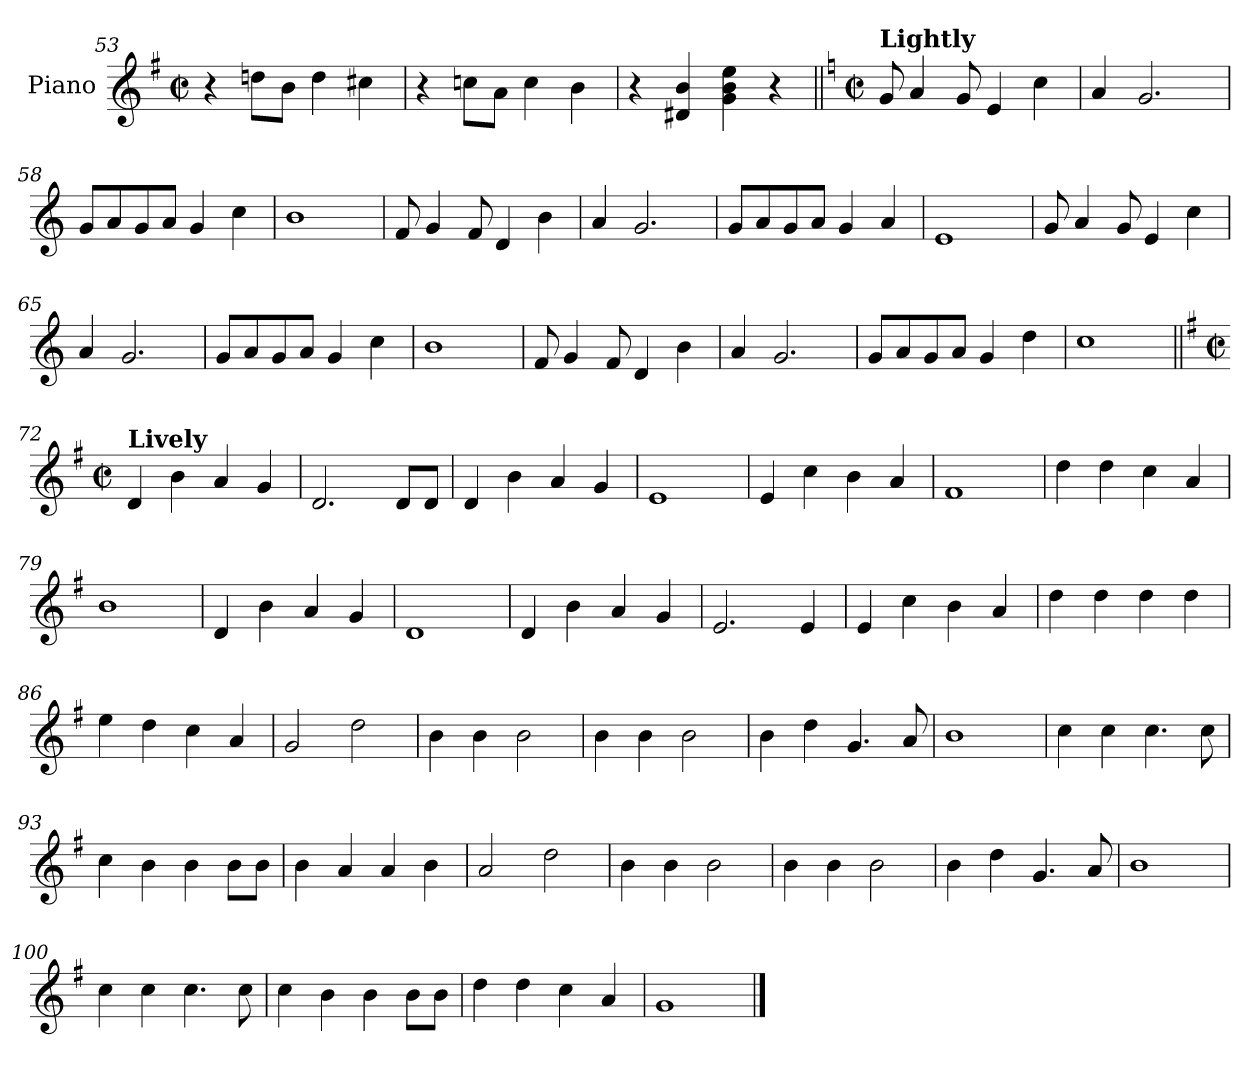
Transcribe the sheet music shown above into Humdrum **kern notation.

**kern
*part1
*staff1
*I"Piano
*I'Pno.
*clefG2
*k[f#]
*M2/2
*met(c|)
=53
4r
8ddn\L
8b\J
4dd\
4cc#X\
=54
4r
8ccn\L
8a\J
4cc\
4b\
=55
4r
4d#X/ 4b/
4g\ 4b\ 4ee\
4r
=56||
*k[]
*M2/2
*met(c|)
!LO:TX:a:B:t=Lightly
8g/
4a/
8g/
4e/
4cc\
=57
4a/
2.g/
=58
8g/L
8a/
8g/
8a/J
4g/
4cc\
!!LO:LB:g=z
=59
1b
=60
8f/
4g/
8f/
4d/
4b\
=61
4a/
2.g/
=62
8g/L
8a/
8g/
8a/J
4g/
4a/
=63
1e
=64
8g/
4a/
8g/
4e/
4cc\
=65
4a/
2.g/
=66
8g/L
8a/
8g/
8a/J
4g/
4cc\
=67
1b
!!LO:LB:g=z
=68
8f/
4g/
8f/
4d/
4b\
=69
4a/
2.g/
=70
8g/L
8a/
8g/
8a/J
4g/
4dd\
=71
1cc
=72||
*k[f#]
*M2/2
*met(c|)
!LO:TX:a:B:t=Lively
4d/
4b\
4a/
4g/
=73
2.d/
8d/L
8d/J
=74
4d/
4b\
4a/
4g/
=75
1e
=76
4e/
4cc\
4b\
4a/
=77
1f#
!!LO:LB:g=z
=78
4dd\
4dd\
4cc\
4a/
=79
1b
=80
4d/
4b\
4a/
4g/
=81
1d
=82
4d/
4b\
4a/
4g/
=83
2.e/
4e/
=84
4e/
4cc\
4b\
4a/
=85
4dd\
4dd\
4dd\
4dd\
=86
4ee\
4dd\
4cc\
4a/
=87
2g/
2dd\
=88
4b\
4b\
2b\
!!LO:LB:g=z
=89
4b\
4b\
2b\
=90
4b\
4dd\
4.g/
8a/
=91
1b
=92
4cc\
4cc\
4.cc\
8cc\
=93
4cc\
4b\
4b\
8b\L
8b\J
=94
4b\
4a/
4a/
4b\
=95
2a/
2dd\
=96
4b\
4b\
2b\
=97
4b\
4b\
2b\
=98
4b\
4dd\
4.g/
8a/
!!LO:LB:g=z
=99
1b
=100
4cc\
4cc\
4.cc\
8cc\
=101
4cc\
4b\
4b\
8b\L
8b\J
=102
4dd\
4dd\
4cc\
4a/
=103
1g
==
*-
